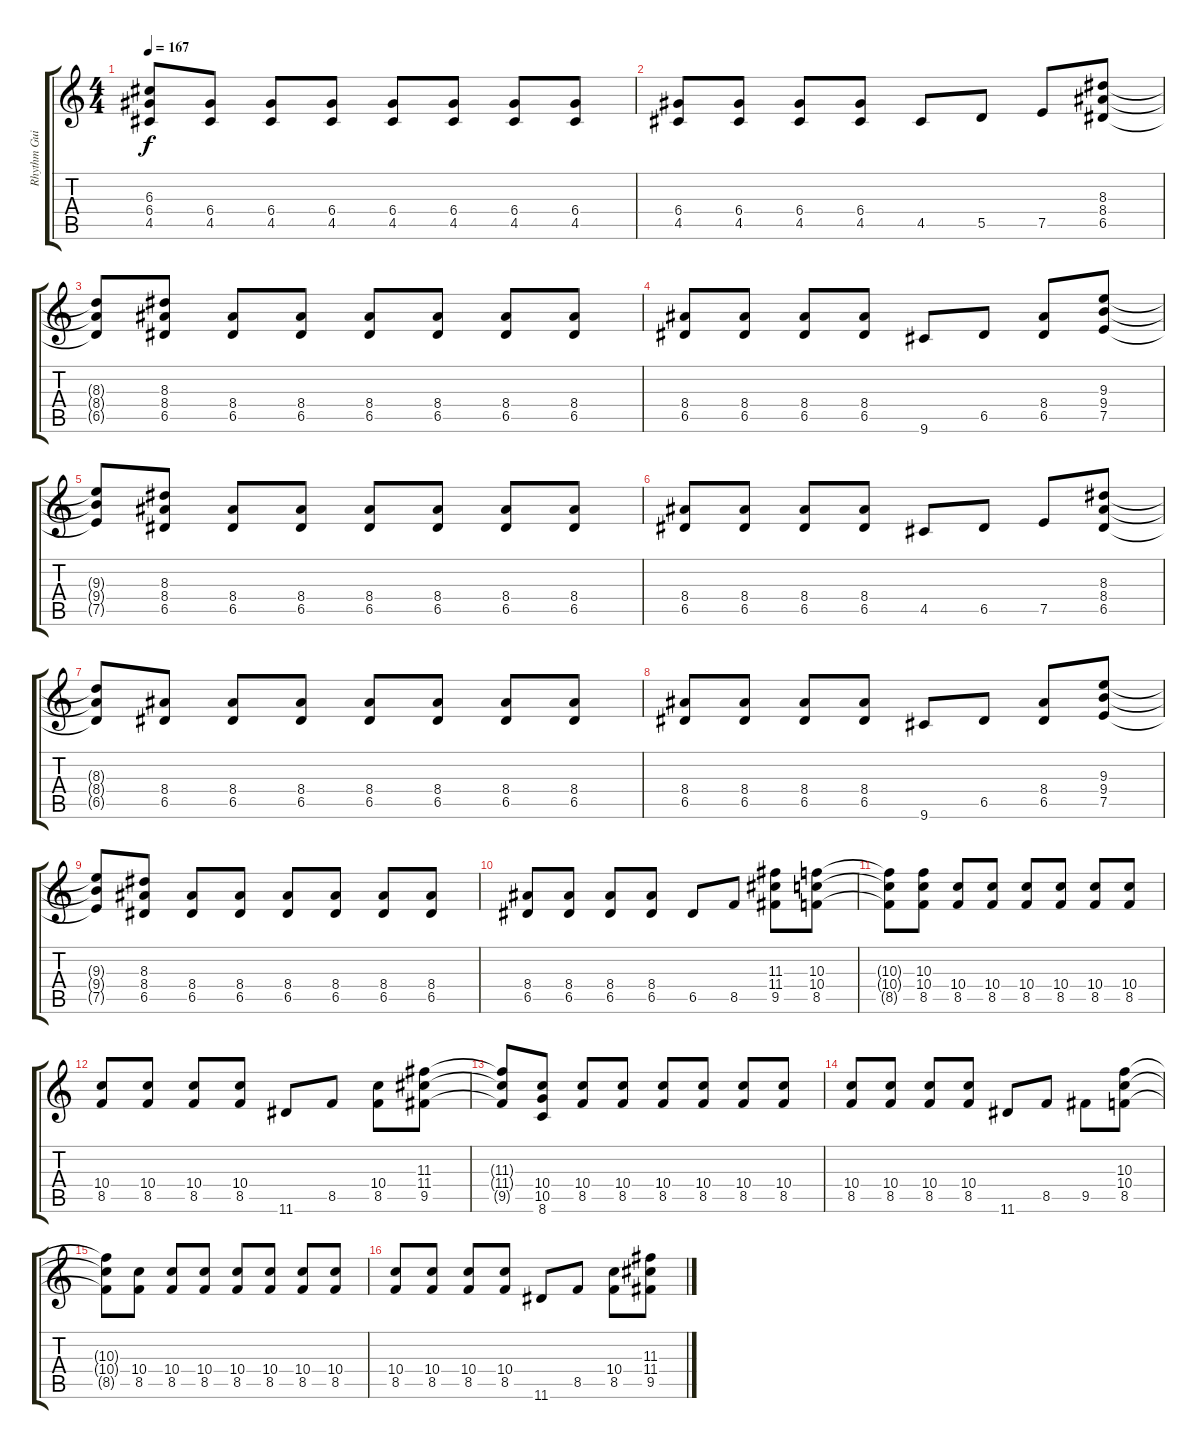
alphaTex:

\track ("Rhythm Guitar 1" "Rhythm Gui") {instrument overdrivenguitar}
\staff {score tabs}
\tuning (E4 B3 G3 D3 A2 E2) {hide}
\ts (4 4)
\tempo 167
\clef g2
\ks c
(6.3 6.4 4.5).8{dy f} (6.4 4.5).8 (6.4 4.5).8 (6.4 4.5).8 (6.4 4.5).8 (6.4 4.5).8 (6.4 4.5).8 (6.4 4.5).8 |
(6.4 4.5).8 (6.4 4.5).8 (6.4 4.5).8 (6.4 4.5).8 4.5.8 5.5.8 7.5.8 (8.3 8.4 6.5).8 |
(8.3{t} 8.4{t} 6.5{t}).8 (8.3 8.4 6.5).8 (8.4 6.5).8 (8.4 6.5).8 (8.4 6.5).8 (8.4 6.5).8 (8.4 6.5).8 (8.4 6.5).8 |
(8.4 6.5).8 (8.4 6.5).8 (8.4 6.5).8 (8.4 6.5).8 9.6.8 6.5.8 (8.4 6.5).8 (9.3 9.4 7.5).8 |
(9.3{t} 9.4{t} 7.5{t}).8 (8.3 8.4 6.5).8 (8.4 6.5).8 (8.4 6.5).8 (8.4 6.5).8 (8.4 6.5).8 (8.4 6.5).8 (8.4 6.5).8 |
(8.4 6.5).8 (8.4 6.5).8 (8.4 6.5).8 (8.4 6.5).8 4.5.8 6.5.8 7.5.8 (8.3 8.4 6.5).8 |
(8.3{t} 8.4{t} 6.5{t}).8 (8.4 6.5).8 (8.4 6.5).8 (8.4 6.5).8 (8.4 6.5).8 (8.4 6.5).8 (8.4 6.5).8 (8.4 6.5).8 |
(8.4 6.5).8 (8.4 6.5).8 (8.4 6.5).8 (8.4 6.5).8 9.6.8 6.5.8 (8.4 6.5).8 (9.3 9.4 7.5).8 |
(9.3{t} 9.4{t} 7.5{t}).8 (8.3 8.4 6.5).8 (8.4 6.5).8 (8.4 6.5).8 (8.4 6.5).8 (8.4 6.5).8 (8.4 6.5).8 (8.4 6.5).8 |
(8.4 6.5).8 (8.4 6.5).8 (8.4 6.5).8 (8.4 6.5).8 6.5.8 8.5.8 (11.3 11.4 9.5).8 (10.3 10.4 8.5).8 |
(10.3{t} 10.4{t} 8.5{t}).8 (10.3 10.4 8.5).8 (10.4 8.5).8 (10.4 8.5).8 (10.4 8.5).8 (10.4 8.5).8 (10.4 8.5).8 (10.4 8.5).8 |
(10.4 8.5).8 (10.4 8.5).8 (10.4 8.5).8 (10.4 8.5).8 11.6.8 8.5.8 (10.4 8.5).8 (11.3 11.4 9.5).8 |
(11.3{t} 11.4{t} 9.5{t}).8 (10.4 10.5 8.6).8 (10.4 8.5).8 (10.4 8.5).8 (10.4 8.5).8 (10.4 8.5).8 (10.4 8.5).8 (10.4 8.5).8 |
(10.4 8.5).8 (10.4 8.5).8 (10.4 8.5).8 (10.4 8.5).8 11.6.8 8.5.8 9.5.8 (10.3 10.4 8.5).8 |
(10.3{t} 10.4{t} 8.5{t}).8 (10.4 8.5).8 (10.4 8.5).8 (10.4 8.5).8 (10.4 8.5).8 (10.4 8.5).8 (10.4 8.5).8 (10.4 8.5).8 |
(10.4 8.5).8 (10.4 8.5).8 (10.4 8.5).8 (10.4 8.5).8 11.6.8 8.5.8 (10.4 8.5).8 (11.3 11.4 9.5).8
